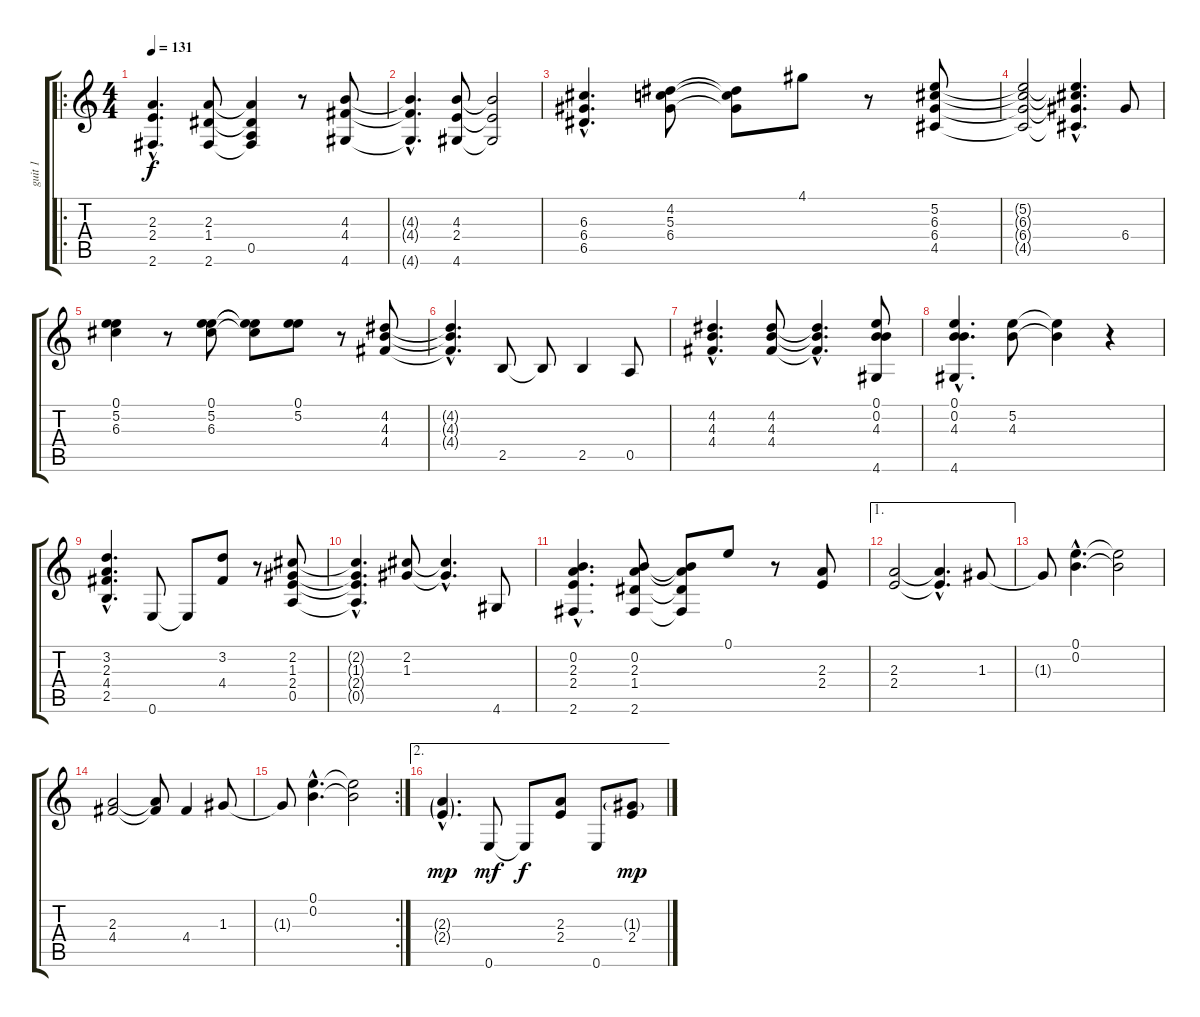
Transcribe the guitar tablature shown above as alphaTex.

\track ("guit 1" "guit 1") {instrument acousticguitarnylon}
\staff {score tabs}
\tuning (E4 B3 G3 D3 A2 E2) {hide}
\ro
\ts (4 4)
\tempo 131
\clef g2
\ks c
(2.3{hac} 2.4{hac} 2.6{hac}).4{d dy f} (2.3 1.4 2.6).8 (2.3{t} 1.4{t} 0.5 2.6{t}).4 r.8 (4.3 4.4 4.6).8 |
(4.3{hac t} 4.4{hac t} 4.6{hac t}).4{d} (4.3 2.4 4.6).8 (4.3{t} 2.4{t} 4.6{t}).2 |
(6.3{hac} 6.4{hac} 6.5{hac}).4{d} (4.2 5.3 6.4).8 (4.2{t} 5.3{t} 6.4{t}).8 4.1.8 r.8 (5.2 6.3 6.4 4.5).8 |
(5.2{t} 6.3{t} 6.4{t} 4.5{t}).2 (5.2{hac t} 6.3{hac t} 6.4{hac t} 4.5{hac t}).4{d} 6.4.8 |
(0.1 5.2 6.3).4 r.8 (0.1 5.2 6.3).8 (0.1{t} 5.2{t} 6.3{t}).8 (0.1 5.2).8 r.8 (4.2 4.3 4.4).8 |
(4.2{hac t} 4.3{hac t} 4.4{hac t}).4{d} 2.5.8 2.5{t}.8 2.5.4 0.5.8 |
(4.2{hac} 4.3{hac} 4.4{hac}).4{d} (4.2 4.3 4.4).8 (4.2{hac t} 4.3{hac t} 4.4{hac t}).4{d} (0.1 0.2 4.3 4.6).8 |
(0.1{hac} 0.2{hac} 4.3{hac} 4.6{hac}).4{d} (5.2 4.3).8 (5.2{t} 4.3{t}).4 r.4 |
(3.2{hac} 2.3{hac} 4.4{hac} 2.5{hac}).4{d} 0.6.8 0.6{t}.8 (3.2 4.4).8 r.8 (2.2 1.3 2.4 0.5).8 |
(2.2{hac t} 1.3{hac t} 2.4{hac t} 0.5{hac t}).4{d} (2.2 1.3).8 (2.2{hac t} 1.3{hac t}).4{d} 4.6.8 |
(0.2{hac} 2.3{hac} 2.4{hac} 2.6{hac}).4{d} (0.2 2.3 1.4 2.6).8 (0.2{t} 2.3{t} 1.4{t} 2.6{t}).8 0.1.8 r.8 (2.3 2.4).8 |
\ae 1
(2.3 2.4).2 (2.3{hac t} 2.4{hac t}).4{d} 1.3.8 |
1.3{t}.8 (0.1{hac} 0.2{hac}).4{d} (0.1{t} 0.2{t}).2 |
(2.3 4.4).2 (2.3{t} 4.4{t}).8 4.4.4 1.3.8 |
\rc 2
1.3{t}.8 (0.1{hac} 0.2{hac}).4{d} (0.1{t} 0.2{t}).2 |
\ae 2
(2.3{g} 2.4{g hac}).4{d dy mp} 0.6.8{dy mf} 0.6{t}.8{dy f} (2.3 2.4).8 0.6.8 (1.3{g} 2.4).8{dy mp}
